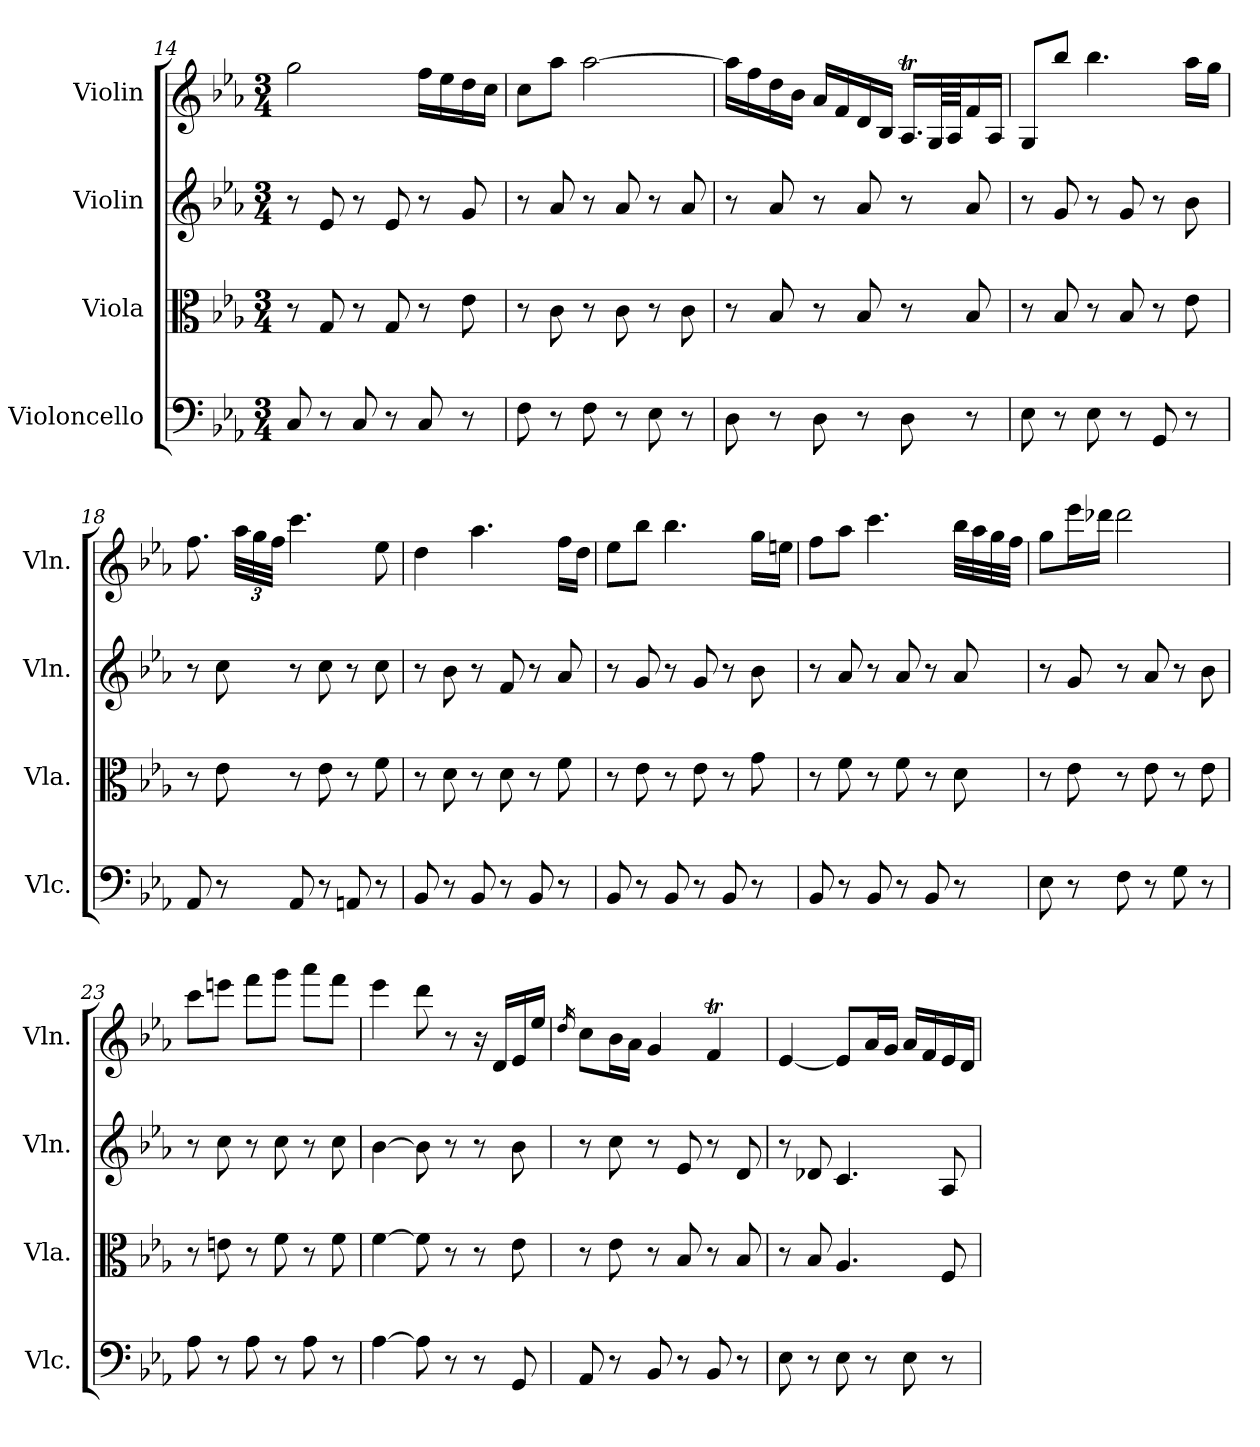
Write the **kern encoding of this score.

**kern	**kern	**kern	**kern
*part4	*part3	*part2	*part1
*staff4	*staff3	*staff2	*staff1
*I"Violoncello	*I"Viola	*I"Violin	*I"Violin
*I'Vlc.	*I'Vla.	*I'Vln.	*I'Vln.
*clefF4	*clefC3	*clefG2	*clefG2
*k[b-e-a-]	*k[b-e-a-]	*k[b-e-a-]	*k[b-e-a-]
*E-:	*E-:	*E-:	*E-:
*M3/4	*M3/4	*M3/4	*M3/4
=14	=14	=14	=14
8C/	8r	8r	2gg\
8r	8G/	8e-/	.
8C/	8r	8r	.
8r	8G/	8e-/	.
8C/	8r	8r	16ff\LL
.	.	.	16ee-\
8r	8e-\	8g/	16dd\
.	.	.	16cc\JJ
=15	=15	=15	=15
8F\	8r	8r	8cc\L
8r	8c\	8a-/	8aa-\J
8F\	8r	8r	[2aa-\
8r	8c\	8a-/	.
8E-\	8r	8r	.
8r	8c\	8a-/	.
=16	=16	=16	=16
8D\	8r	8r	16aa-\LL]
.	.	.	16ff\
8r	8B-/	8a-/	16dd\
.	.	.	16b-\JJ
8D\	8r	8r	16a-/LL
.	.	.	16f/
8r	8B-/	8a-/	16d/
.	.	.	16B-/JJ
8D\	8r	8r	16.A-T/LL
.	.	.	64G/LL
.	.	.	64A-/JJ
8r	8B-/	8a-/	16f/
.	.	.	16A-/JJ
=17	=17	=17	=17
8E-\	8r	8r	8G/L
8r	8B-/	8g/	8bb-/J
8E-\	8r	8r	4.bb-\
8r	8B-/	8g/	.
8GG/	8r	8r	.
8r	8e-\	8b-\	16aa-\LL
.	.	.	16gg\JJ
=18	=18	=18	=18
8AA-/	8r	8r	8.ff\
8r	8e-\	8cc\	.
*	*	*	*Xbrackettup
.	.	.	48aa-\LLL
.	.	.	48gg\
.	.	.	48ff\JJJ
8AA-/	8r	8r	4.ccc\
8r	8e-\	8cc\	.
8AAn/	8r	8r	.
8r	8f\	8cc\	8ee-\
=19	=19	=19	=19
8BB-/	8r	8r	4dd\
8r	8d\	8b-\	.
8BB-/	8r	8r	4.aa-\
8r	8d\	8f/	.
8BB-/	8r	8r	.
8r	8f\	8a-/	16ff\LL
.	.	.	16dd\JJ
=20	=20	=20	=20
8BB-/	8r	8r	8ee-\L
8r	8e-\	8g/	8bb-\J
8BB-/	8r	8r	4.bb-\
8r	8e-\	8g/	.
8BB-/	8r	8r	.
8r	8g\	8b-\	16gg\LL
.	.	.	16een\JJ
=21	=21	=21	=21
8BB-/	8r	8r	8ff\L
8r	8f\	8a-/	8aa-\J
8BB-/	8r	8r	4.ccc\
8r	8f\	8a-/	.
8BB-/	8r	8r	.
8r	8d\	8a-/	32bb-\LLL
.	.	.	32aa-\
.	.	.	32gg\
.	.	.	32ff\JJJ
=22	=22	=22	=22
8E-\	8r	8r	8gg\L
8r	8e-\	8g/	16eee-\L
.	.	.	16ddd-X\JJ
8F\	8r	8r	2ddd-\
8r	8e-\	8a-/	.
8G\	8r	8r	.
8r	8e-\	8b-\	.
=23	=23	=23	=23
8A-\	8r	8r	8ccc\L
8r	8en\	8cc\	8eeen\J
8A-\	8r	8r	8fff\L
8r	8f\	8cc\	8ggg\J
8A-\	8r	8r	8aaa-\L
8r	8f\	8cc\	8fff\J
=24	=24	=24	=24
[4A-\	[4f\	[4b-\	4eee-\
8A-\]	8f\]	8b-\]	8ddd\
8r	8r	8r	8r
8r	8r	8r	16r
.	.	.	16d/LL
8GG/	8e-\	8b-\	16e-/
.	.	.	16ee-/JJ
=25	=25	=25	=25
.	.	.	16qdd/
8AA-/	8r	8r	8cc\L
8r	8e-\	8cc\	16b-\L
.	.	.	16a-\JJ
8BB-/	8r	8r	4g/
8r	8B-/	8e-/	.
8BB-/	8r	8r	4fT/
8r	8B-/	8d/	.
=26	=26	=26	=26
8E-\	8r	8r	[4e-/
8r	8B-/	8d-X/	.
8E-\	4.A-/	4.c/	8e-/L]
8r	.	.	16a-/L
.	.	.	16g/JJ
8E-\	.	.	16a-/LL
.	.	.	16f/
8r	8F/	8A-/	16e-/
.	.	.	16d/JJ
=	=	=	=
*-	*-	*-	*-
